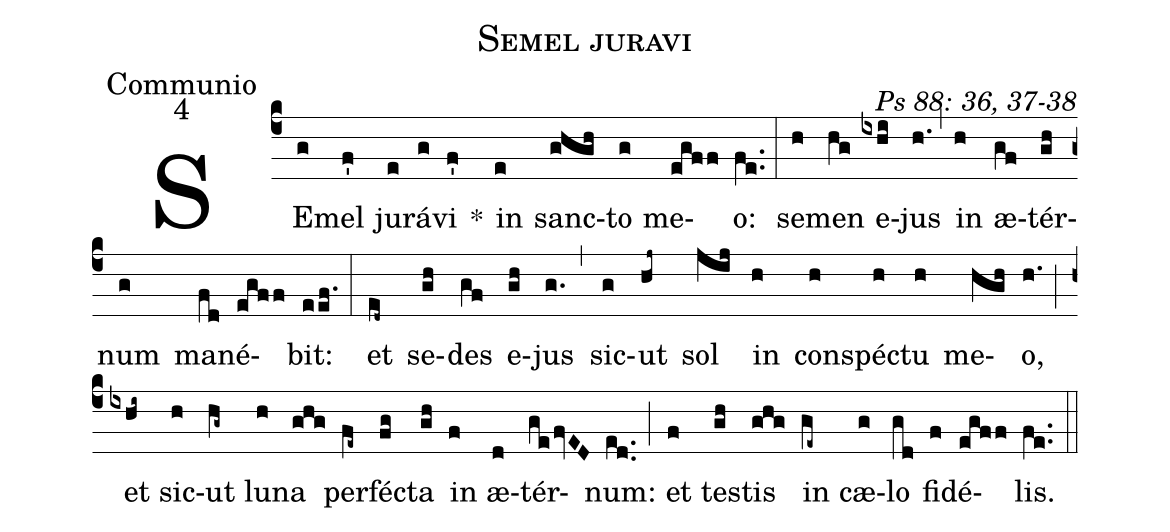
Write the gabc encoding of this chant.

name: Semel juravi;
office-part: Communio;
mode: 4;
commentary: Ps 88: 36, 37-38;
%%
(c4) SE(g)mel(f') ju(e)rá(g)vi(f') *() in(e) sanc(ghgh)to(g) me(egff)o:(fe..) (:)
se(h)men(hg) e(ixhi)jus(h.) (,) in(h) æ(gf)tér(gh)num(g) ma(fd)né(egff)bit:(eef.) (:)
et(ed~) se(gh)des(gf) e(gh)jus(g.) (,) sic(g)ut(hj~) sol(jij) in(h) con(h)spéc(h)tu(h) me(hgh)o,(h.) (;) et(ixhi~) sic(h)ut(hg~) lu(h)na(ghg) per(fe~)féc(fg)ta(gh) in(f) æ(d)tér(gefvED)num:(ed..) (;) et(f) tes(gh)tis(ghg) in(ge~) cæ(g)lo(gd) fi(f)dé(egff)lis.(fe..) (::)
